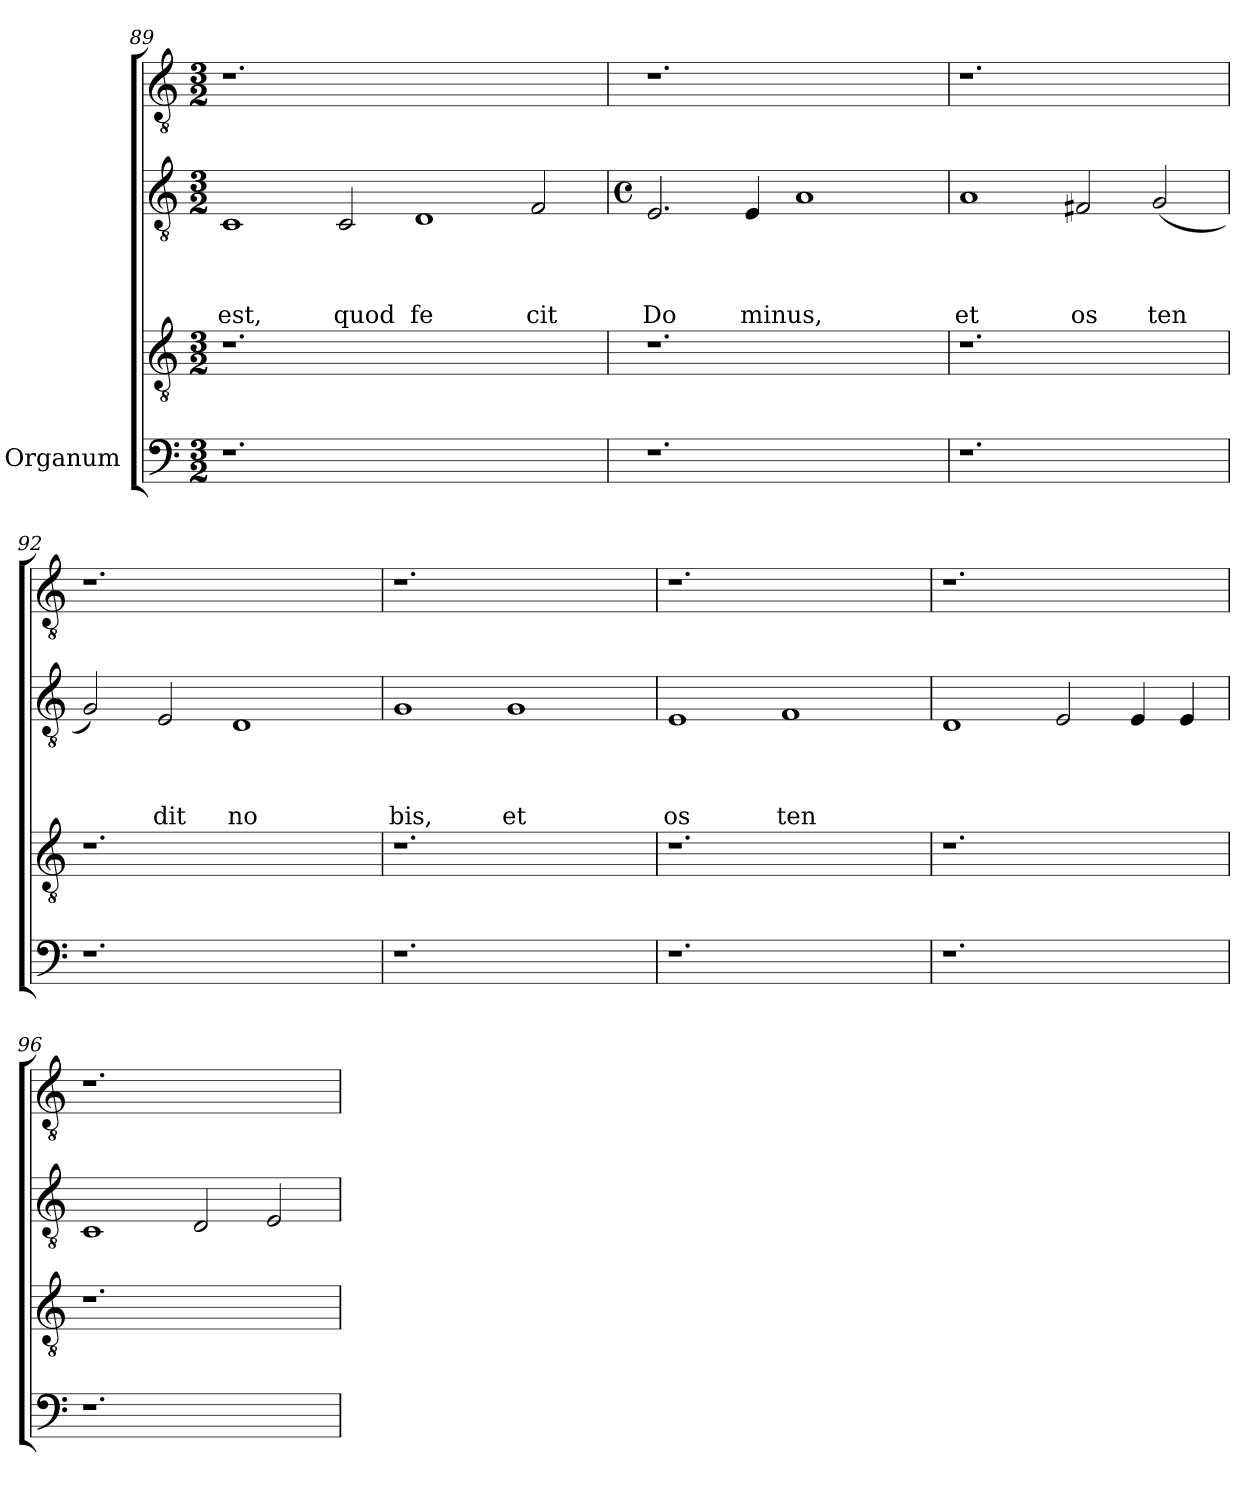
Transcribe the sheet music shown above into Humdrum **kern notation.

**kern	**kern	**kern	**text	**text	**text	**text	**kern
*part4	*part3	*part2	*part2	*part2	*part2	*part2	*part1
*staff4	*staff3	*staff2	*staff2	*staff2	*staff2	*staff2	*staff1
*I"Organum	*	*	*	*	*	*	*
*clefF4	*clefGv2	*clefGv2	*	*	*	*	*clefGv2
*k[]	*k[]	*k[]	*	*	*	*	*k[]
*C:	*C:	*C:	*	*	*	*	*C:
*M3/2	*M3/2	*M3/2	*	*	*	*	*M3/2
=89	=89	=89	=89	=89	=89	=89	=89
!	!	!	!	!	!	!LO:LY:b	!
1.r	1.r	1C	.	.	.	est,	1.r
!	!	!	!	!	!	!LO:LY:b	!
.	.	2C/	.	.	.	quod	.
!	!	!	!	!	!	!LO:LY:b	!
1.ryy	1.ryy	1D	.	.	.	fe	1.ryy
!	!	!	!	!	!	!LO:LY:b	!
.	.	2F/	.	.	.	cit	.
=90	=90	=90	=90	=90	=90	=90	=90
*	*	*M4/4	*	*	*	*	*
*	*	*met(c)	*	*	*	*	*
!	!	!	!	!	!	!LO:LY:b	!
1.r	1.r	2.E/	.	.	.	Do	1.r
!	!	!	!	!	!	!LO:LY:b	!
.	.	4E/	.	.	.	minus,	.
.	.	1A	.	.	.	.	.
2ryy	2ryy	.	.	.	.	.	2ryy
!!LO:LB:g=z
=91	=91	=91	=91	=91	=91	=91	=91
!	!	!	!	!	!	!LO:LY:b	!
1.r	1.r	1A	.	.	.	et	1.r
!	!	!	!	!	!	!LO:LY:b	!
.	.	2F#X/	.	.	.	os	.
!	!	!	!	!	!	!LO:LY:b	!
2ryy	2ryy	(<2G/	.	.	.	ten	2ryy
=92	=92	=92	=92	=92	=92	=92	=92
1.r	1.r	2G/)	.	.	.	.	1.r
!	!	!	!	!	!	!LO:LY:b	!
.	.	2E/	.	.	.	dit	.
!	!	!	!	!	!	!LO:LY:b	!
.	.	1D	.	.	.	no	.
2ryy	2ryy	.	.	.	.	.	2ryy
=93	=93	=93	=93	=93	=93	=93	=93
!	!	!	!	!	!	!LO:LY:b	!
1.r	1.r	1G	.	.	.	bis,	1.r
!	!	!	!	!	!	!LO:LY:b	!
.	.	1G	.	.	.	et	.
2ryy	2ryy	.	.	.	.	.	2ryy
=94	=94	=94	=94	=94	=94	=94	=94
!	!	!	!	!	!	!LO:LY:b	!
1.r	1.r	1E	.	.	.	os	1.r
!	!	!	!	!	!	!LO:LY:b	!
.	.	1F	.	.	.	ten	.
2ryy	2ryy	.	.	.	.	.	2ryy
=95	=95	=95	=95	=95	=95	=95	=95
1.r	1.r	1D	.	.	.	.	1.r
.	.	2E/	.	.	.	.	.
2ryy	2ryy	4E/	.	.	.	.	2ryy
.	.	4E/	.	.	.	.	.
=96	=96	=96	=96	=96	=96	=96	=96
1.r	1.r	1C	.	.	.	.	1.r
.	.	2D/	.	.	.	.	.
2ryy	2ryy	2E/	.	.	.	.	2ryy
=	=	=	=	=	=	=	=
*-	*-	*-	*-	*-	*-	*-	*-
